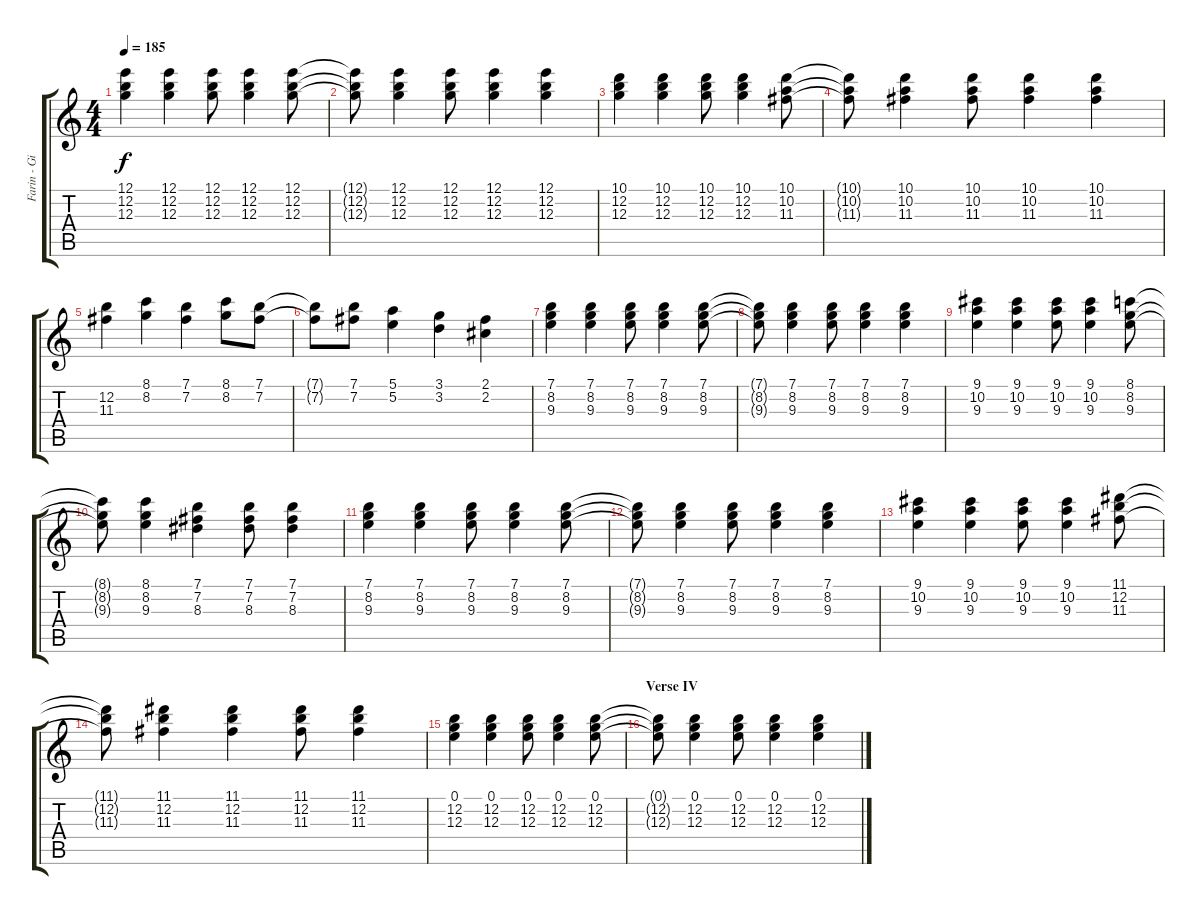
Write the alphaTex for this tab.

\track ("Farin - Gitarre 1" "Farin - Gi") {instrument electricguitarjazz}
\staff {score tabs}
\tuning (E4 B3 G3 D3 A2 E2) {hide}
\ts (4 4)
\tempo 185
\clef g2
\ks c
(12.1 12.2 12.3).4{dy f} (12.1 12.2 12.3).4 (12.1 12.2 12.3).8 (12.1 12.2 12.3).4 (12.1 12.2 12.3).8 |
(12.1{t} 12.2{t} 12.3{t}).8 (12.1 12.2 12.3).4 (12.1 12.2 12.3).8 (12.1 12.2 12.3).4 (12.1 12.2 12.3).4 |
(10.1 12.2 12.3).4 (10.1 12.2 12.3).4 (10.1 12.2 12.3).8 (10.1 12.2 12.3).4 (10.1 10.2 11.3).8 |
(10.1{t} 10.2{t} 11.3{t}).8 (10.1 10.2 11.3).4 (10.1 10.2 11.3).8 (10.1 10.2 11.3).4 (10.1 10.2 11.3).4 |
(12.2 11.3).4 (8.1 8.2).4 (7.1 7.2).4 (8.1 8.2).8 (7.1 7.2).8 |
(7.1{t} 7.2{t}).8 (7.1 7.2).8 (5.1 5.2).4 (3.1 3.2).4 (2.1 2.2).4 |
(7.1 8.2 9.3).4 (7.1 8.2 9.3).4 (7.1 8.2 9.3).8 (7.1 8.2 9.3).4 (7.1 8.2 9.3).8 |
(7.1{t} 8.2{t} 9.3{t}).8 (7.1 8.2 9.3).4 (7.1 8.2 9.3).8 (7.1 8.2 9.3).4 (7.1 8.2 9.3).4 |
(9.1 10.2 9.3).4 (9.1 10.2 9.3).4 (9.1 10.2 9.3).8 (9.1 10.2 9.3).4 (8.1 8.2 9.3).8 |
(8.1{t} 8.2{t} 9.3{t}).8 (8.1 8.2 9.3).4 (7.1 7.2 8.3).4 (7.1 7.2 8.3).8 (7.1 7.2 8.3).4 |
(7.1 8.2 9.3).4 (7.1 8.2 9.3).4 (7.1 8.2 9.3).8 (7.1 8.2 9.3).4 (7.1 8.2 9.3).8 |
(7.1{t} 8.2{t} 9.3{t}).8 (7.1 8.2 9.3).4 (7.1 8.2 9.3).8 (7.1 8.2 9.3).4 (7.1 8.2 9.3).4 |
(9.1 10.2 9.3).4 (9.1 10.2 9.3).4 (9.1 10.2 9.3).8 (9.1 10.2 9.3).4 (11.1 12.2 11.3).8 |
(11.1{t} 12.2{t} 11.3{t}).8 (11.1 12.2 11.3).4 (11.1 12.2 11.3).4 (11.1 12.2 11.3).8 (11.1 12.2 11.3).4 |
(0.1 12.2 12.3).4 (0.1 12.2 12.3).4 (0.1 12.2 12.3).8 (0.1 12.2 12.3).4 (0.1 12.2 12.3).8 |
\section ("" "Verse IV")
(0.1{t} 12.2{t} 12.3{t}).8 (0.1 12.2 12.3).4 (0.1 12.2 12.3).8 (0.1 12.2 12.3).4 (0.1 12.2 12.3).4
